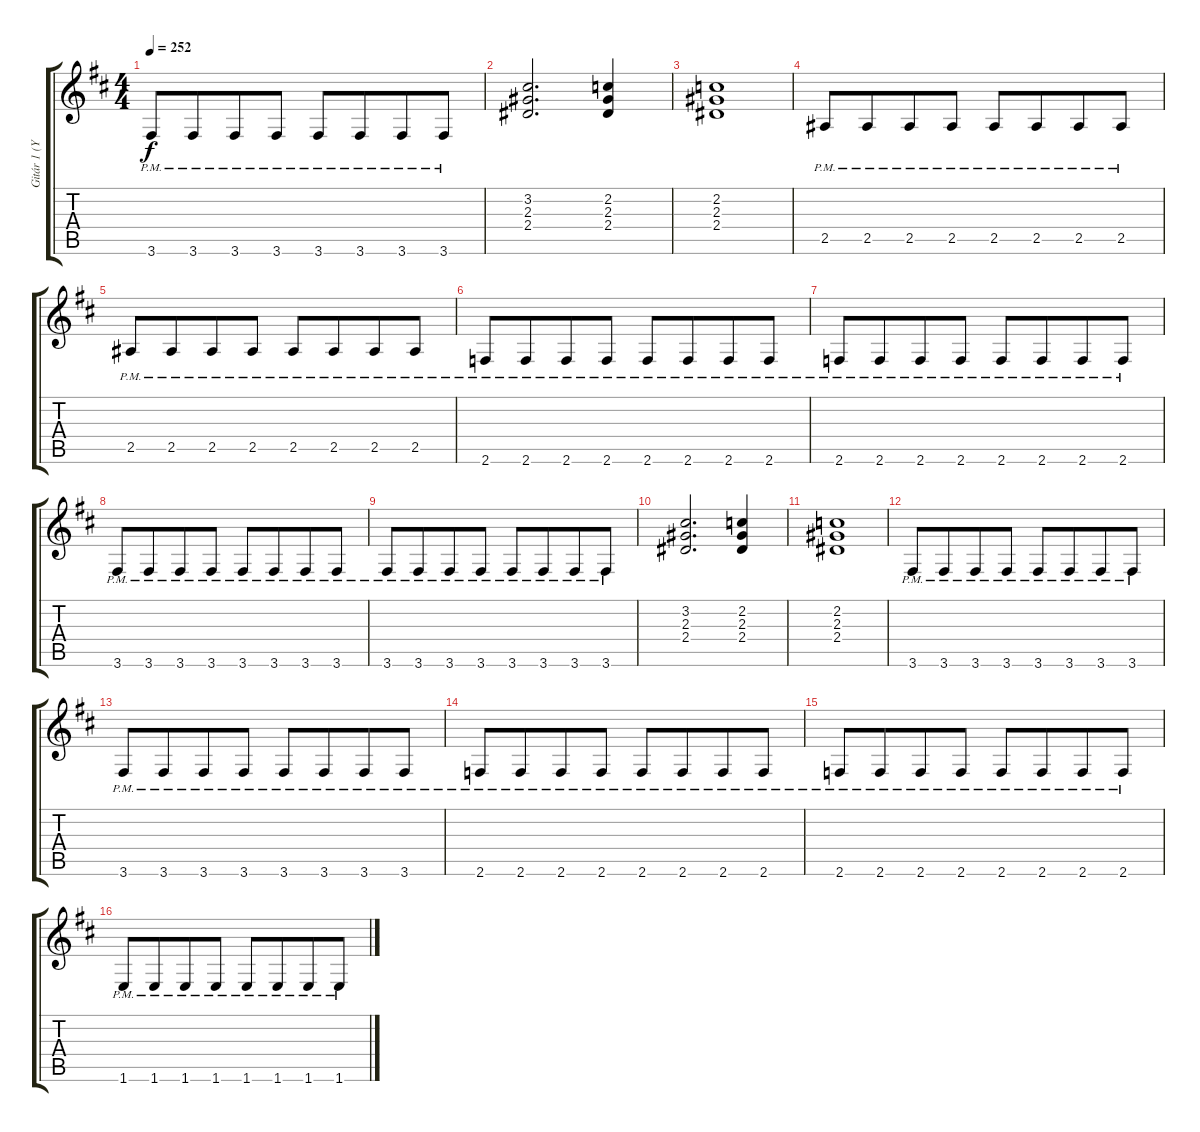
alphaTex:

\track ("Gitár 1 (Yngwie Malmsteen)" "Gitár 1 (Y") {instrument distortionguitar}
\staff {score tabs}
\tuning (Eb4 Bb3 Gb3 Db3 Ab2 Eb2) {hide}
\ts (4 4)
\tempo 252
\clef g2
\ks d
3.6{pm}.8{dy f} 3.6{pm}.8{beam merge} 3.6{pm}.8 3.6{pm}.8 3.6{pm}.8 3.6{pm}.8{beam merge} 3.6{pm}.8 3.6{pm}.8 |
(3.2 2.3 2.4).2{d} (2.2 2.3 2.4).4 |
(2.2 2.3 2.4).1 |
2.5{pm}.8 2.5{pm}.8{beam merge} 2.5{pm}.8 2.5{pm}.8 2.5{pm}.8 2.5{pm}.8{beam merge} 2.5{pm}.8 2.5{pm}.8 |
2.5{pm}.8 2.5{pm}.8{beam merge} 2.5{pm}.8 2.5{pm}.8 2.5{pm}.8 2.5{pm}.8{beam merge} 2.5{pm}.8 2.5{pm}.8 |
2.6{pm}.8 2.6{pm}.8{beam merge} 2.6{pm}.8 2.6{pm}.8 2.6{pm}.8 2.6{pm}.8{beam merge} 2.6{pm}.8 2.6{pm}.8 |
2.6{pm}.8 2.6{pm}.8{beam merge} 2.6{pm}.8 2.6{pm}.8 2.6{pm}.8 2.6{pm}.8{beam merge} 2.6{pm}.8 2.6{pm}.8 |
3.6{pm}.8 3.6{pm}.8{beam merge} 3.6{pm}.8 3.6{pm}.8 3.6{pm}.8 3.6{pm}.8{beam merge} 3.6{pm}.8 3.6{pm}.8 |
3.6{pm}.8 3.6{pm}.8{beam merge} 3.6{pm}.8 3.6{pm}.8 3.6{pm}.8 3.6{pm}.8{beam merge} 3.6{pm}.8 3.6{pm}.8 |
(3.2 2.3 2.4).2{d} (2.2 2.3 2.4).4 |
(2.2 2.3 2.4).1 |
3.6{pm}.8 3.6{pm}.8{beam merge} 3.6{pm}.8 3.6{pm}.8 3.6{pm}.8 3.6{pm}.8{beam merge} 3.6{pm}.8 3.6{pm}.8 |
3.6{pm}.8 3.6{pm}.8{beam merge} 3.6{pm}.8 3.6{pm}.8 3.6{pm}.8 3.6{pm}.8{beam merge} 3.6{pm}.8 3.6{pm}.8 |
2.6{pm}.8 2.6{pm}.8{beam merge} 2.6{pm}.8 2.6{pm}.8 2.6{pm}.8 2.6{pm}.8{beam merge} 2.6{pm}.8 2.6{pm}.8 |
2.6{pm}.8 2.6{pm}.8{beam merge} 2.6{pm}.8 2.6{pm}.8 2.6{pm}.8 2.6{pm}.8{beam merge} 2.6{pm}.8 2.6{pm}.8 |
1.6{pm}.8 1.6{pm}.8{beam merge} 1.6{pm}.8 1.6{pm}.8 1.6{pm}.8 1.6{pm}.8{beam merge} 1.6{pm}.8 1.6{pm}.8
